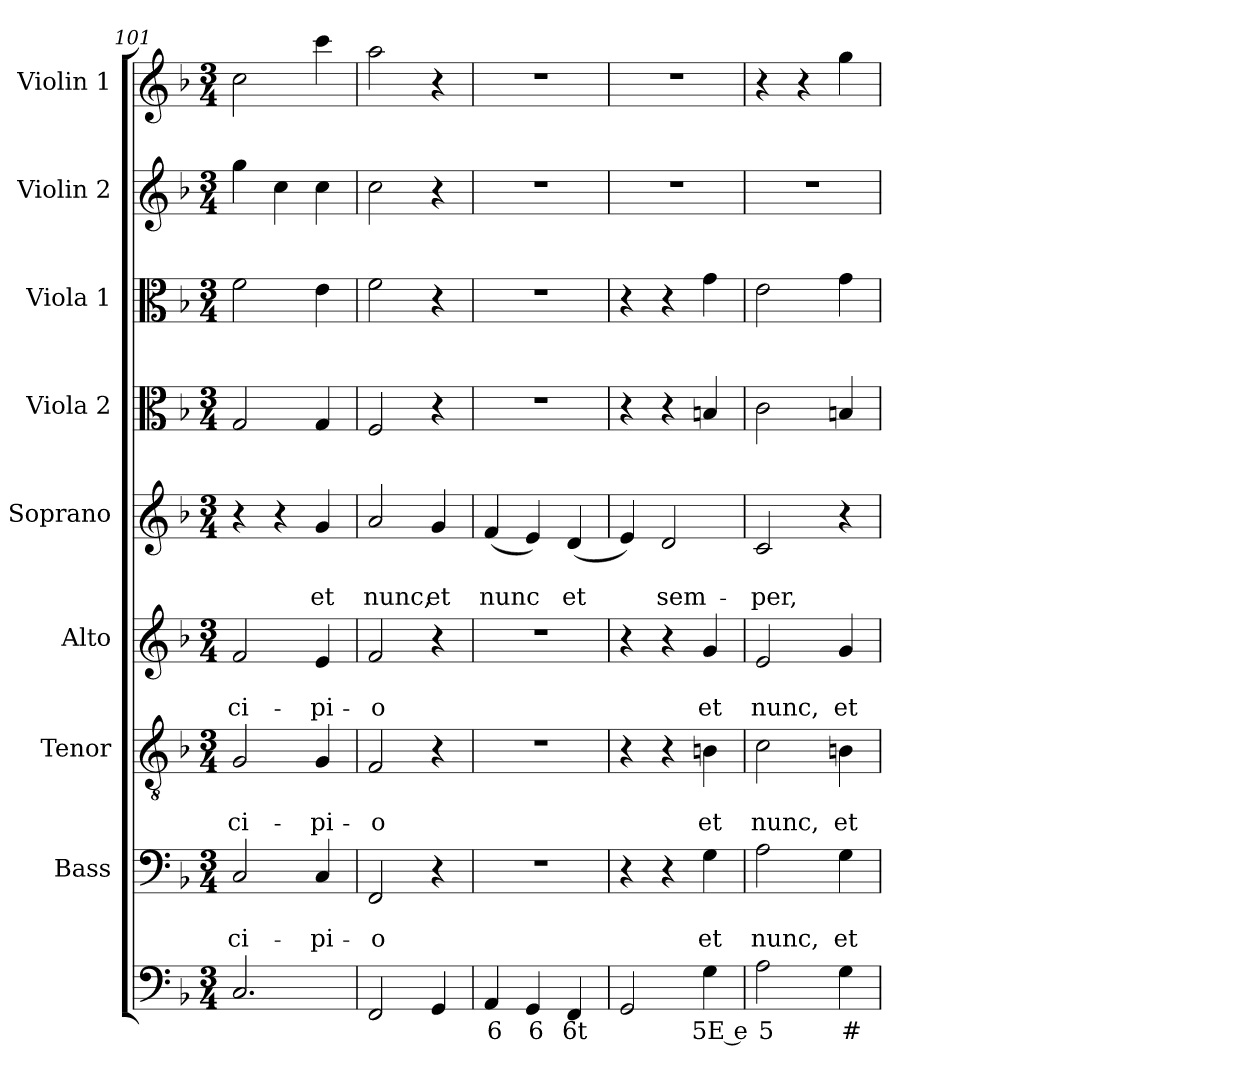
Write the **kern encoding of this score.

**kern	**text	**kern	**text	**text	**kern	**text	**text	**kern	**text	**text	**kern	**text	**text	**kern	**kern	**kern	**kern
*part9	*part9	*part8	*part8	*part8	*part7	*part7	*part7	*part6	*part6	*part6	*part5	*part5	*part5	*part4	*part3	*part2	*part1
*staff9	*staff9	*staff8	*staff8	*staff8	*staff7	*staff7	*staff7	*staff6	*staff6	*staff6	*staff5	*staff5	*staff5	*staff4	*staff3	*staff2	*staff1
*	*	*I"Bass	*	*	*I"Tenor	*	*	*I"Alto	*	*	*I"Soprano	*	*	*I"Viola 2	*I"Viola 1	*I"Violin 2	*I"Violin 1
*	*	*I'B	*	*	*I'T	*	*	*I'A	*	*	*I'S	*	*	*I'Vla. 2	*I'Vla. 1	*I'Vln. 2	*I'Vln. 1
*clefF4	*	*clefF4	*	*	*clefGv2	*	*	*clefG2	*	*	*clefG2	*	*	*clefC3	*clefC3	*clefG2	*clefG2
*k[b-]	*	*k[b-]	*	*	*k[b-]	*	*	*k[b-]	*	*	*k[b-]	*	*	*k[b-]	*k[b-]	*k[b-]	*k[b-]
*F:	*	*F:	*	*	*F:	*	*	*F:	*	*	*F:	*	*	*F:	*F:	*F:	*F:
*M3/4	*	*M3/4	*	*	*M3/4	*	*	*M3/4	*	*	*M3/4	*	*	*M3/4	*M3/4	*M3/4	*M3/4
=101	=101	=101	=101	=101	=101	=101	=101	=101	=101	=101	=101	=101	=101	=101	=101	=101	=101
*^	*	*	*	*	*	*	*	*	*	*	*	*	*	*	*	*	*
!	!	!	!	!	!LO:LY:b	!	!	!LO:LY:b	!	!	!LO:LY:b	!	!	!	!	!	!	!
2.C/	4ryy	.	2C/	.	-ci-	2G/	.	-ci-	2f/	.	-ci-	4r	.	.	2G/	2f\	4gg\	2cc\
.	4ryy	.	.	.	.	.	.	.	.	.	.	4r	.	.	.	.	4cc\	.
!	!	!	!	!	!LO:LY:b	!	!	!LO:LY:b	!	!	!LO:LY:b	!	!	!LO:LY:b	!	!	!	!
.	4ryy	.	4C/	.	-pi-	4G/	.	-pi-	4e/	.	-pi-	4g/	.	et	4G/	4e\	4cc\	4ccc\
!!LO:LB:g=z
=102	=102	=102	=102	=102	=102	=102	=102	=102	=102	=102	=102	=102	=102	=102	=102	=102	=102	=102
!	!	!	!	!	!LO:LY:b	!	!	!LO:LY:b	!	!	!LO:LY:b	!	!	!LO:LY:b	!	!	!	!
*v	*v	*	*	*	*	*	*	*	*	*	*	*	*	*	*	*	*	*
2FF/	.	2FF/	.	-o	2F/	.	-o	2f/	.	-o	2a/	.	nunc,	2F/	2f\	2cc\	2aa\
!	!	!	!	!	!	!	!	!	!	!	!	!	!LO:LY:b	!	!	!	!
4GG/	.	4r	.	.	4r	.	.	4r	.	.	4g/	.	et	4r	4r	4r	4r
=103	=103	=103	=103	=103	=103	=103	=103	=103	=103	=103	=103	=103	=103	=103	=103	=103	=103
!	!LO:LY:b	!	!	!	!	!	!	!	!	!	!	!	!LO:LY:b	!	!	!	!
4AA/	6	2.r	.	.	2.r	.	.	2.r	.	.	(<4f/	.	nunc	2.r	2.r	2.r	2.r
!	!LO:LY:b	!	!	!	!	!	!	!	!	!	!	!	!	!	!	!	!
4GG/	6	.	.	.	.	.	.	.	.	.	4e/)	.	.	.	.	.	.
!	!LO:LY:b	!	!	!	!	!	!	!	!	!	!	!	!LO:LY:b	!	!	!	!
4FF/	6t	.	.	.	.	.	.	.	.	.	(<4d/	.	et	.	.	.	.
=104	=104	=104	=104	=104	=104	=104	=104	=104	=104	=104	=104	=104	=104	=104	=104	=104	=104
*^	*	*	*	*	*	*	*	*	*	*	*	*	*	*	*	*	*
2GG/	4ryy	.	4r	.	.	4r	.	.	4r	.	.	4e/)	.	.	4r	4r	2.r	2.r
!	!	!	!	!	!	!	!	!	!	!	!	!	!	!LO:LY:b	!	!	!	!
.	4ryy	.	4r	.	.	4r	.	.	4r	.	.	2d/	.	sem-	4r	4r	.	.
!	!	!LO:LY:b	!	!	!LO:LY:b	!	!	!LO:LY:b	!	!	!LO:LY:b	!	!	!	!	!	!	!
4G\	4ryy	5E e	4G\	.	et	4Bn\	.	et	4g/	.	et	.	.	.	4Bn/	4g\	.	.
=105	=105	=105	=105	=105	=105	=105	=105	=105	=105	=105	=105	=105	=105	=105	=105	=105	=105	=105
!	!	!LO:LY:b	!	!	!LO:LY:b	!	!	!LO:LY:b	!	!	!LO:LY:b	!	!	!LO:LY:b	!	!	!	!
*v	*v	*	*	*	*	*	*	*	*	*	*	*	*	*	*	*	*	*
2A\	5	2A\	.	nunc,	2c\	.	nunc,	2e/	.	nunc,	2c/	.	-per,	2c\	2e\	2.r	4r
.	.	.	.	.	.	.	.	.	.	.	.	.	.	.	.	.	4r
!	!LO:LY:b	!	!	!LO:LY:b	!	!	!LO:LY:b	!	!	!LO:LY:b	!	!	!	!	!	!	!
4G\	#	4G\	.	et	4Bn\	.	et	4g/	.	et	4r	.	.	4Bn/	4g\	.	4gg\
=	=	=	=	=	=	=	=	=	=	=	=	=	=	=	=	=	=
*-	*-	*-	*-	*-	*-	*-	*-	*-	*-	*-	*-	*-	*-	*-	*-	*-	*-
